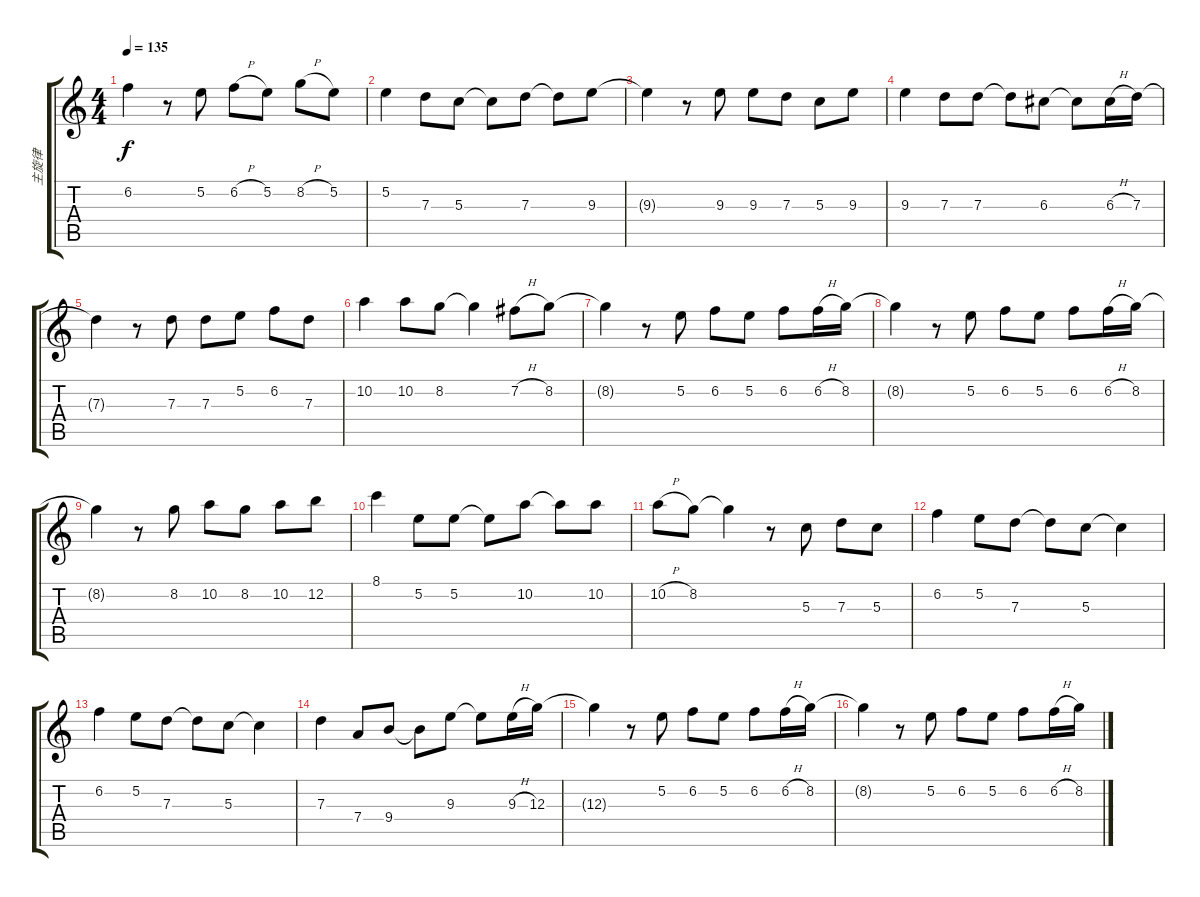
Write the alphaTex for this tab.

\track ("主旋律" "主旋律") {instrument overdrivenguitar}
\staff {score tabs}
\tuning (E4 B3 G3 D3 A2 E2) {hide}
\ts (4 4)
\tempo 135
\clef g2
\ks c
6.2{t}.4{dy f} r.8 5.2.8 6.2{h}.8 5.2.8 8.2{h}.8 5.2.8 |
5.2.4 7.3.8 5.3.8 5.3{t}.8 7.3.8 7.3{t}.8 9.3.8 |
9.3{t}.4 r.8 9.3.8 9.3.8 7.3.8 5.3.8 9.3.8 |
9.3.4 7.3.8 7.3.8 7.3{t}.8 6.3.8 6.3{t}.8 6.3{h}.16 7.3.16 |
7.3{t}.4 r.8 7.3.8 7.3.8 5.2.8 6.2.8 7.3.8 |
10.2.4 10.2.8 8.2.8 8.2{t}.4 7.2{h}.8 8.2.8 |
8.2{t}.4 r.8 5.2.8 6.2.8 5.2.8 6.2.8 6.2{h}.16 8.2.16 |
8.2{t}.4 r.8 5.2.8 6.2.8 5.2.8 6.2.8 6.2{h}.16 8.2.16 |
8.2{t}.4 r.8 8.2.8 10.2.8 8.2.8 10.2.8 12.2.8 |
8.1.4 5.2.8 5.2.8 5.2{t}.8 10.2.8 10.2{t}.8 10.2.8 |
10.2{h}.8 8.2.8 8.2{t}.4 r.8 5.3.8 7.3.8 5.3.8 |
6.2.4 5.2.8 7.3.8 7.3{t}.8 5.3.8 5.3{t}.4 |
6.2.4 5.2.8 7.3.8 7.3{t}.8 5.3.8 5.3{t}.4 |
7.3.4 7.4.8 9.4.8 9.4{t}.8 9.3.8 9.3{t}.8 9.3{h}.16 12.3.16 |
12.3{t}.4 r.8 5.2.8 6.2.8 5.2.8 6.2.8 6.2{h}.16 8.2.16 |
8.2{t}.4 r.8 5.2.8 6.2.8 5.2.8 6.2.8 6.2{h}.16 8.2.16
